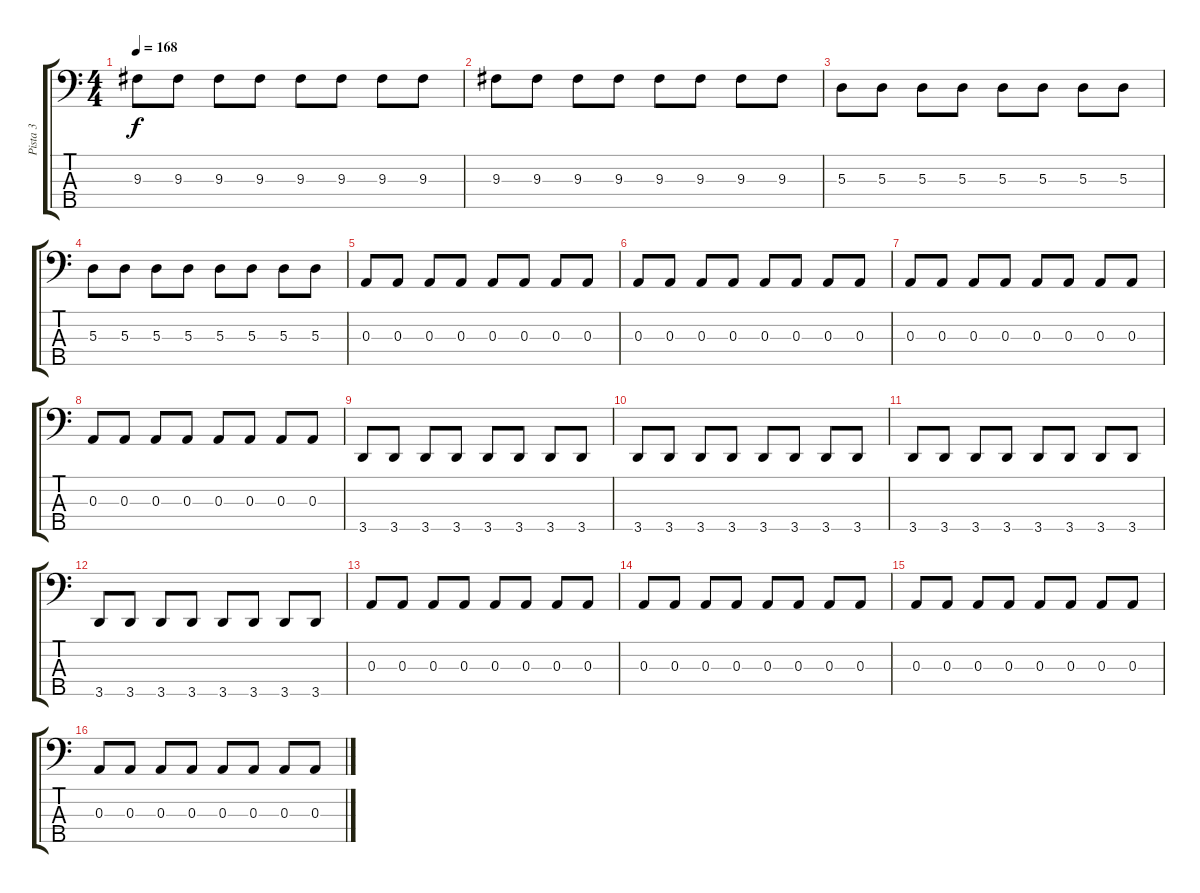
\track ("Pista 3" "Pista 3") {instrument electricbassfinger}
\staff {score tabs}
\tuning (G2 D2 A1 E1 B0) {hide}
\ts (4 4)
\tempo 168
\clef f4
\ks c
9.3.8{dy f} 9.3.8 9.3.8 9.3.8 9.3.8 9.3.8 9.3.8 9.3.8 |
9.3.8 9.3.8 9.3.8 9.3.8 9.3.8 9.3.8 9.3.8 9.3.8 |
5.3.8 5.3.8 5.3.8 5.3.8 5.3.8 5.3.8 5.3.8 5.3.8 |
5.3.8 5.3.8 5.3.8 5.3.8 5.3.8 5.3.8 5.3.8 5.3.8 |
0.3.8 0.3.8 0.3.8 0.3.8 0.3.8 0.3.8 0.3.8 0.3.8 |
0.3.8 0.3.8 0.3.8 0.3.8 0.3.8 0.3.8 0.3.8 0.3.8 |
0.3.8 0.3.8 0.3.8 0.3.8 0.3.8 0.3.8 0.3.8 0.3.8 |
0.3.8 0.3.8 0.3.8 0.3.8 0.3.8 0.3.8 0.3.8 0.3.8 |
3.5.8 3.5.8 3.5.8 3.5.8 3.5.8 3.5.8 3.5.8 3.5.8 |
3.5.8 3.5.8 3.5.8 3.5.8 3.5.8 3.5.8 3.5.8 3.5.8 |
3.5.8 3.5.8 3.5.8 3.5.8 3.5.8 3.5.8 3.5.8 3.5.8 |
3.5.8 3.5.8 3.5.8 3.5.8 3.5.8 3.5.8 3.5.8 3.5.8 |
0.3.8 0.3.8 0.3.8 0.3.8 0.3.8 0.3.8 0.3.8 0.3.8 |
0.3.8 0.3.8 0.3.8 0.3.8 0.3.8 0.3.8 0.3.8 0.3.8 |
0.3.8 0.3.8 0.3.8 0.3.8 0.3.8 0.3.8 0.3.8 0.3.8 |
0.3.8 0.3.8 0.3.8 0.3.8 0.3.8 0.3.8 0.3.8 0.3.8
